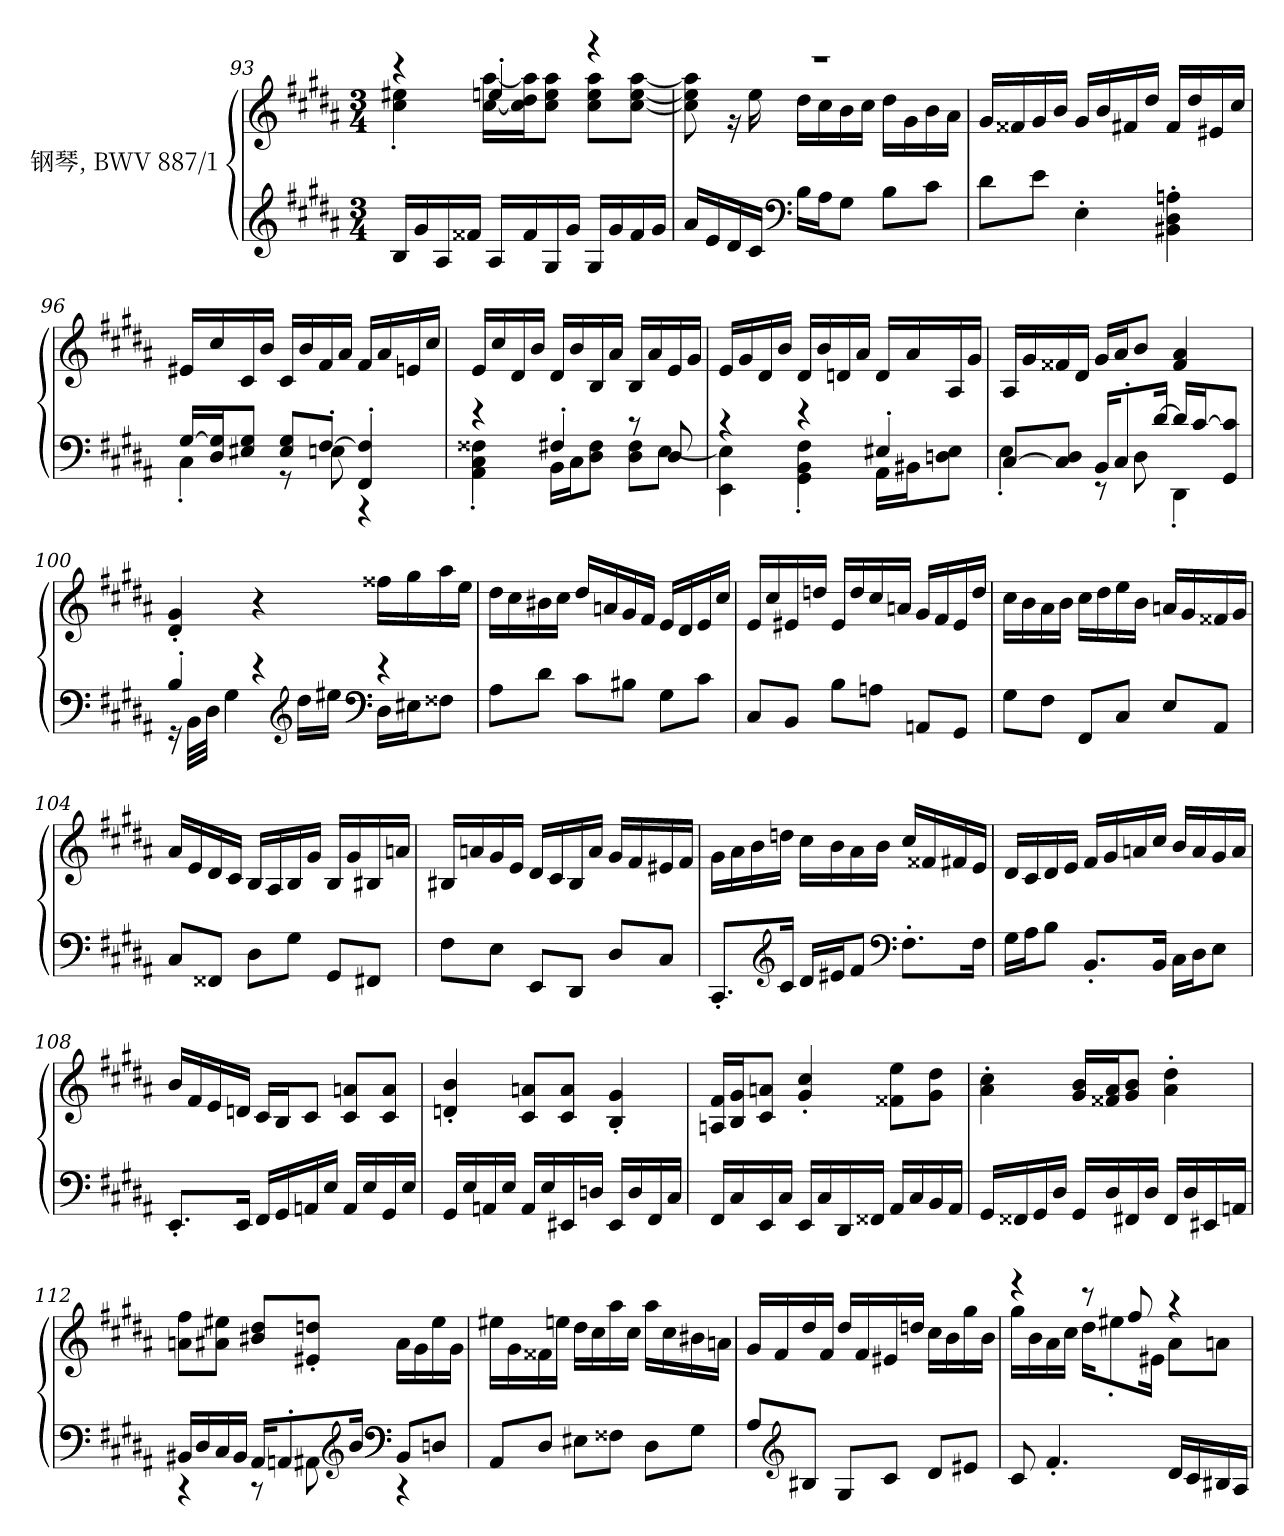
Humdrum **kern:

**kern	**kern
*part1	*part1
*staff2	*staff1
*I"钢琴, BWV 887/1	*
*clefG2	*clefG2
*k[f#c#g#d#a#]	*k[f#c#g#d#a#]
*M3/4	*M3/4
=93	=93
*	*^
16B/LL	4r	4cc#\' 4ee#X\'
16g#/	.	.
16A#/	.	.
16f##X/JJ	.	.
16A#/LL	4een'/	[16cc#\ [16aa#\LL
16f##/	.	16cc#\] 16dd#\ 16aa#\]J
16G#/	.	8cc#\ 8ee\ 8aa#\J
16g#/JJ	.	.
16G#/LL	4r	8cc#\ 8ee\ 8aa#\L
16g#/	.	.
16f##/	.	[8cc#\ [8ee\ [8aa#\J
16g#/JJ	.	.
!!LO:LB:g=z	!!
=94	=94	=94
16a#/LL	2.r	8cc#\] 8ee\] 8aa#\]
16e/	.	.
16d#/	.	16r
16c#/JJ	.	16ee\
*clefF4	*	*
16B\LL	.	16dd#\LL
16A#\J	.	16cc#\
8G#\J	.	16b\
.	.	16cc#\JJ
8B\L	.	16dd#\LL
.	.	16g#\
8c#\J	.	16b\
.	.	16a#\JJ
*	*v	*v
=95	=95
8d#\L	16g#/LL
.	16f##X/
8e\J	16g#/
.	16b/JJ
4E'\	16g#/LL
.	16b/
.	16f#X/
.	16dd#/JJ
4BB#X\' 4D#\' 4An\'	16f#/LL
.	16dd#/
.	16e#X/
.	16cc#/JJ
=96	=96
*^	*
[16G#/LL	4C#'\	16e#X/LL
16D#/ 16G#/]J	.	16cc#/
8E#X/ 8G#/J	.	16c#/
.	.	16b/JJ
8E#/ 8G#/L	8r	16c#/LL
.	.	16b/
[8F#'/J	8En\	16f#/
.	.	16a#/JJ
4FF#/' 4F#/]'	4r	16f#/LL
.	.	16a#/
.	.	16en/
.	.	16cc#/JJ
!!LO:PB:g=z
=97	=97	=97
4r	4AA#\' 4C#\' 4F##X\'	16e/LL
.	.	16cc#/
.	.	16d#/
.	.	16b/JJ
4F#X'/	16BB\LL	16d#/LL
.	16C#\J	16b/
.	8D#\ 8F#\J	16B/
.	.	16a#/JJ
8r	8D#\ 8F#\L	16B/LL
.	.	16a#/
8D#/	[8E\J	16e/
.	.	16g#/JJ
=98	=98	=98
4r	4EE\ 4E\]	16e/LL
.	.	16g#/
.	.	16d#/
.	.	16b/JJ
4r	4GG#\' 4BB\' 4F#\'	16d#/LL
.	.	16b/
.	.	16dn/
.	.	16a#/JJ
4E#X'/	16AA#\LL	16d/LL
.	16BB#X\J	16a#/
.	8Dn\ 8E#\J	16A#/
.	.	16g#/JJ
=99	=99	=99
[8C#/L	4E'\	16A#/LL
.	.	16g#/
8C#/] 8D#/J	.	16f##X/
.	.	16d#/JJ
16BB/KL	8r	16g#/LL
8C#'/	.	16a#/J
.	8D#\	8b/J
[16d#/Jk	.	.
16d#/LL]	4DD#'\	4f##/ 4a#/
[16c#/J	.	.
8GG#/ 8c#/]J	.	.
!!LO:LB:g=z
=100	=100	=100
4B'/	16r	4d#/' 4g#/'
.	32BB\LLL	.
.	32D#\JJJ	.
.	4G#\	.
4r	.	4r
*clefG2	*	*
.	16dd#\LL	.
.	16ee#X\JJ	.
*clefF4	*	*
4r	16D#\LL	16ff##X\LL
.	16E#X\J	16gg#\
.	8F##X\J	16aa#\
.	.	16ee\JJ
*v	*v	*
=101	=101
8A#\L	16dd#\LL
.	16cc#\
8d#\J	16b#X\
.	16cc#\JJ
8c#\L	16dd#/LL
.	16an/
8B#X\J	16g#/
.	16f#/JJ
8G#\L	16e/LL
.	16d#/
8c#\J	16e/
.	16cc#/JJ
!!LO:LB:g=z
=102	=102
8C#/L	16e/LL
.	16cc#/
8BB/J	16e#X/
.	16ddn/JJ
8B\L	16e#/LL
.	16dd/
8An\J	16cc#/
.	16an/JJ
8AAn/L	16g#/LL
.	16f#/
8GG#/J	16e#/
.	16dd/JJ
=103	=103
8G#\L	16cc#\LL
.	16b\
8F#\J	16a#\
.	16b\JJ
8FF#/L	16cc#\LL
.	16dd#\
8C#/J	16ee\
.	16b\JJ
8E/L	16an/LL
.	16g#/
8AA#/J	16f##X/
.	16g#/JJ
=104	=104
8C#/L	16a#/LL
.	16e/
8FF##X/J	16d#/
.	16c#/JJ
8D#\L	16B/LL
.	16A#/
8G#\J	16B/
.	16g#/JJ
8GG#/L	16B/LL
.	16g#/
8FF#X/J	16B#X/
.	16an/JJ
!!LO:LB:g=z
=105	=105
8F#\L	16B#X/LL
.	16an/
8E\J	16g#/
.	16e/JJ
8EE/L	16d#/LL
.	16c#/
8DD#/J	16B#/
.	16a/JJ
8D#/L	16g#/LL
.	16f#/
8C#/J	16e#X/
.	16f#/JJ
=106	=106
8.CC#'/L	16g#\LL
.	16a#\
.	16b\
*clefG2	*
16c#/Jk	16ddn\JJ
16d#/LL	16cc#\LL
16e#X/J	16b\
8f#/J	16a#\
.	16b\JJ
*clefF4	*
8.F#'\L	16cc#/LL
.	16f##X/
.	16f#X/
16F#\Jk	16e/JJ
!!LO:LB:g=z
=107	=107
16G#\LL	16d#/LL
16A#\J	16c#/
8B\J	16d#/
.	16e/JJ
8.BB'/L	16f#/LL
.	16g#/
.	16an/
16BB/Jk	16cc#/JJ
16C#\LL	16b/LL
16D#\J	16a/
8E\J	16g#/
.	16a/JJ
=108	=108
8.EE'/L	16b/LL
.	16f#/
.	16e/
16EE/Jk	16dn/JJ
16FF#/LL	16c#/LL
16GG#/	16B/J
16AAn/	8c#/J
16E/JJ	.
16AA/LL	8c#/ 8an/L
16E/	.
16GG#/	8c#/ 8a/J
16E/JJ	.
=109	=109
16GG#/LL	4dn/' 4b/'
16E/	.
16AAn/	.
16E/JJ	.
16AA/LL	8c#/ 8an/L
16E/	.
16EE#X/	8c#/ 8a/J
16Dn/JJ	.
16EE#/LL	4B/' 4g#/'
16D/	.
16FF#/	.
16C#/JJ	.
!!LO:LB:g=z
=110	=110
16FF#/LL	16An/ 16f#/LL
16C#/	16B/ 16g#/J
16EE/	8c#/ 8an/J
16C#/JJ	.
16EE/LL	4g#/' 4cc#/'
16C#/	.
16DD#/	.
16FF##X/JJ	.
16AA#/LL	8f##X\ 8ee\L
16C#/	.
16BB/	8g#\ 8dd#\J
16AA#/JJ	.
=111	=111
16GG#/LL	4a#\' 4cc#\'
16FF##X/	.
16GG#/	.
16D#/JJ	.
16GG#/LL	16g#/ 16b/LL
16D#/	16f##X/ 16a#/J
16FF#X/	8g#/ 8b/J
16D#/JJ	.
16FF#/LL	4a#\' 4dd#\'
16D#/	.
16EE#X/	.
16AAn/JJ	.
!!LO:PB:g=z
=112	=112
*^	*
16BB#X/LL	4r	8an\ 8ff#\L
16D#/	.	.
16C#/	.	8a#X\ 8ee#X\J
16BB#/JJ	.	.
16AA#/KL	8r	8b#X/ 8dd#/L
8AAn'/	.	.
.	8AA#X\	8e#X/' 8ddn/'J
*clefG2	*	*
16b/Jk	.	.
*clefF4	*	*
8BB#/L	4r	16a#\LL
.	.	16g#\
8Dn/J	.	16ee#\
.	.	16g#\JJ
*v	*v	*
=113	=113
8AA#/L	16ee#X\LL
.	16g#\
8D#/J	16f##X\
.	16een\JJ
8E#X\L	16dd#\LL
.	16cc#\
8F##X\J	16aa#\
.	16cc#\JJ
8D#\L	16aa#\LL
.	16cc#\
8G#\J	16b#X\
.	16an\JJ
!!LO:LB:g=z
=114	=114
8A#/L	16g#/LL
.	16f#/
*clefG2	*
8B#X/J	16dd#/
.	16f#/JJ
8G#/L	16dd#/LL
.	16f#/
8c#/J	16e#X/
.	16ddn/JJ
8d#/L	16cc#\LL
.	16b\
8e#X/J	16gg#\
.	16b\JJ
=115	=115
*	*^
8c#/	4r	16gg#\LL
.	.	16b\
4.f#'/	.	16a#\
.	.	16cc#\JJ
.	8r	16dd#\KL
.	.	8ee#X'\
.	8ff#/	.
.	.	16e#X\Jk
16d#/LL	4r	8a#\L
16c#/	.	.
16B#X/	.	8an\J
16A#/JJ	.	.
*	*v	*v
=	=
*-	*-
